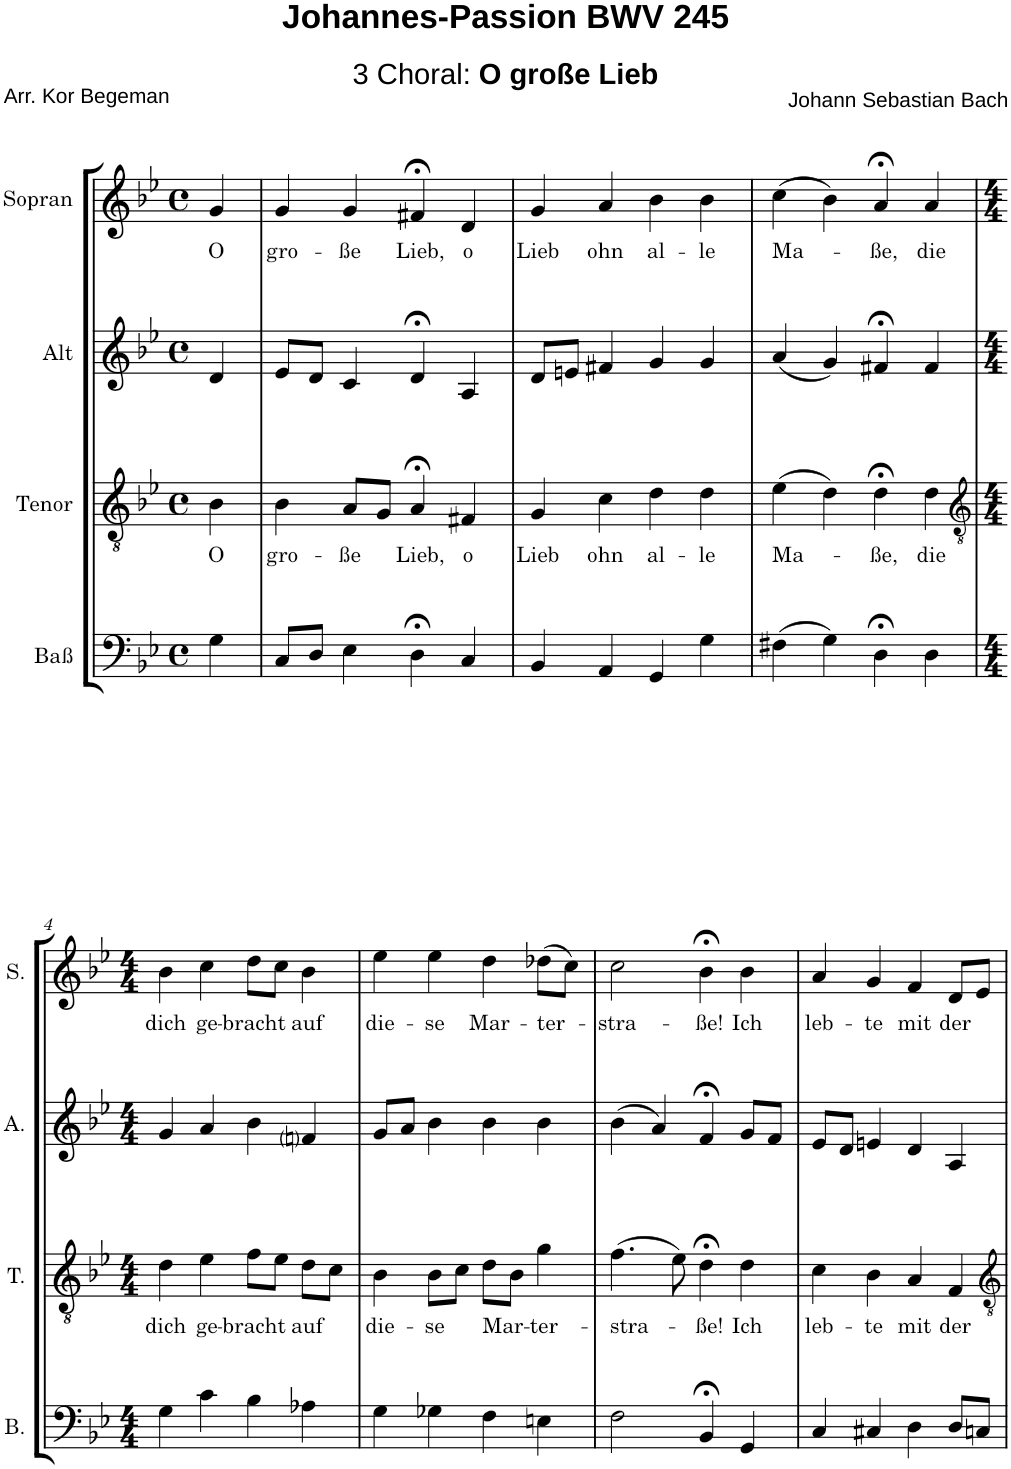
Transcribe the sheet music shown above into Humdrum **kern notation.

**kern	**kern	**text	**kern	**kern	**text
*part4	*part3	*part3	*part2	*part1	*part1
*staff4	*staff3	*staff3	*staff2	*staff1	*staff1
*I"Baß	*I"Tenor	*	*I"Alt	*I"Sopran	*
*I'B.	*I'T.	*	*I'A.	*I'S.	*
*clefF4	*clefGv2	*	*clefG2	*clefG2	*
*k[b-e-]	*k[b-e-]	*	*k[b-e-]	*k[b-e-]	*
*B-:	*B-:	*	*B-:	*B-:	*
*M4/4	*M4/4	*	*M4/4	*M4/4	*
*met(c)	*met(c)	*	*met(c)	*met(c)	*
=	=	=	=	=	=
!	!	!LO:LY:b	!	!	!LO:LY:b
4G\	4B-\	O	4d/	4g/	O
=1	=1	=1	=1	=1	=1
!	!	!LO:LY:b	!	!	!LO:LY:b
8C/L	4B-\	gro-	8e-/L	4g/	gro-
8D/J	.	.	8d/J	.	.
!	!	!LO:LY:b	!	!	!LO:LY:b
4E-\	8A/L	-ße	4c/	4g/	-ße
.	8G/J	.	.	.	.
!	!	!LO:LY:b	!	!	!LO:LY:b
4D;<\	4A;</	Lieb,	4d;</	4f#X;</	Lieb,
!	!	!LO:LY:b	!	!	!LO:LY:b
4C/	4F#X/	o	4A/	4d/	o
=2	=2	=2	=2	=2	=2
!	!	!LO:LY:b	!	!	!LO:LY:b
4BB-/	4G/	Lieb	8d/L	4g/	Lieb
.	.	.	8en/J	.	.
!	!	!LO:LY:b	!	!	!LO:LY:b
4AA/	4c\	ohn	4f#X/	4a/	ohn
!	!	!LO:LY:b	!	!	!LO:LY:b
4GG/	4d\	al-	4g/	4b-\	al-
!	!	!LO:LY:b	!	!	!LO:LY:b
4G\	4d\	-le	4g/	4b-\	-le
=3	=3	=3	=3	=3	=3
!	!	!LO:LY:b	!	!	!LO:LY:b
(>4F#X\	(>4e-\	Ma-	(<4a/	(>4cc\	Ma-
4G\)	4d\)	.	4g/)	4b-\)	.
!	!	!LO:LY:b	!	!	!LO:LY:b
4D;<\	4d;<\	-ße,	4f#X;</	4a;</	-ße,
!	!	!LO:LY:b	!	!	!LO:LY:b
4D\	4d\	die	4f#/	4a/	die
!!LO:LB:g=z
=4	=4	=4	=4	=4	=4
*	*clefGv2	*	*	*	*
*M4/4	*M4/4	*	*M4/4	*M4/4	*
!	!	!LO:LY:b	!	!	!LO:LY:b
4G\	4d\	dich	4g/	4b-\	dich
!	!	!LO:LY:b	!	!	!LO:LY:b
4c\	4e-\	ge-	4a/	4cc\	ge-
!	!	!LO:LY:b	!	!	!LO:LY:b
4B-\	8f\L	-bracht	4b-\	8dd\L	-bracht
.	8e-\J	.	.	8cc\J	.
!	!	!LO:LY:b	!	!	!LO:LY:b
4A-X\	8d\L	auf	4fni/	4b-\	auf
.	8c\J	.	.	.	.
=5	=5	=5	=5	=5	=5
!	!	!LO:LY:b	!	!	!LO:LY:b
4G\	4B-\	die-	8g/L	4ee-\	die-
.	.	.	8a/J	.	.
!	!	!LO:LY:b	!	!	!LO:LY:b
4G-X\	8B-\L	-se	4b-\	4ee-\	-se
.	8c\J	.	.	.	.
!	!	!LO:LY:b	!	!	!LO:LY:b
4F\	8d\L	Mar-	4b-\	4dd\	Mar-
.	8B-\J	.	.	.	.
!	!	!LO:LY:b	!	!	!LO:LY:b
4En\	4g\	-ter-	4b-\	(>8dd-X\L	-ter-
.	.	.	.	8cc\J)	.
=6	=6	=6	=6	=6	=6
!	!	!LO:LY:b	!	!	!LO:LY:b
2F\	(>4.f\	-stra-	(>4b-\	2cc\	-stra-
.	.	.	4a/)	.	.
.	8e-\)	.	.	.	.
!	!	!LO:LY:b	!	!	!LO:LY:b
4BB-;</	4d;<\	-ße!	4f;</	4b-;<\	-ße!
!	!	!LO:LY:b	!	!	!LO:LY:b
4GG/	4d\	Ich	8g/L	4b-\	Ich
.	.	.	8f/J	.	.
=7	=7	=7	=7	=7	=7
!	!	!LO:LY:b	!	!	!LO:LY:b
4C/	4c\	leb-	8e-/L	4a/	leb-
.	.	.	8d/J	.	.
!	!	!LO:LY:b	!	!	!LO:LY:b
4C#X/	4B-\	-te	4en/	4g/	-te
!	!	!LO:LY:b	!	!	!LO:LY:b
4D\	4A/	mit	4d/	4f/	mit
!	!	!LO:LY:b	!	!	!LO:LY:b
8D/L	4F/	der	4A/	8d/L	der
8Cn/J	.	.	.	8e-/J	.
=	=	=	=	=	=
*-	*-	*-	*-	*-	*-
